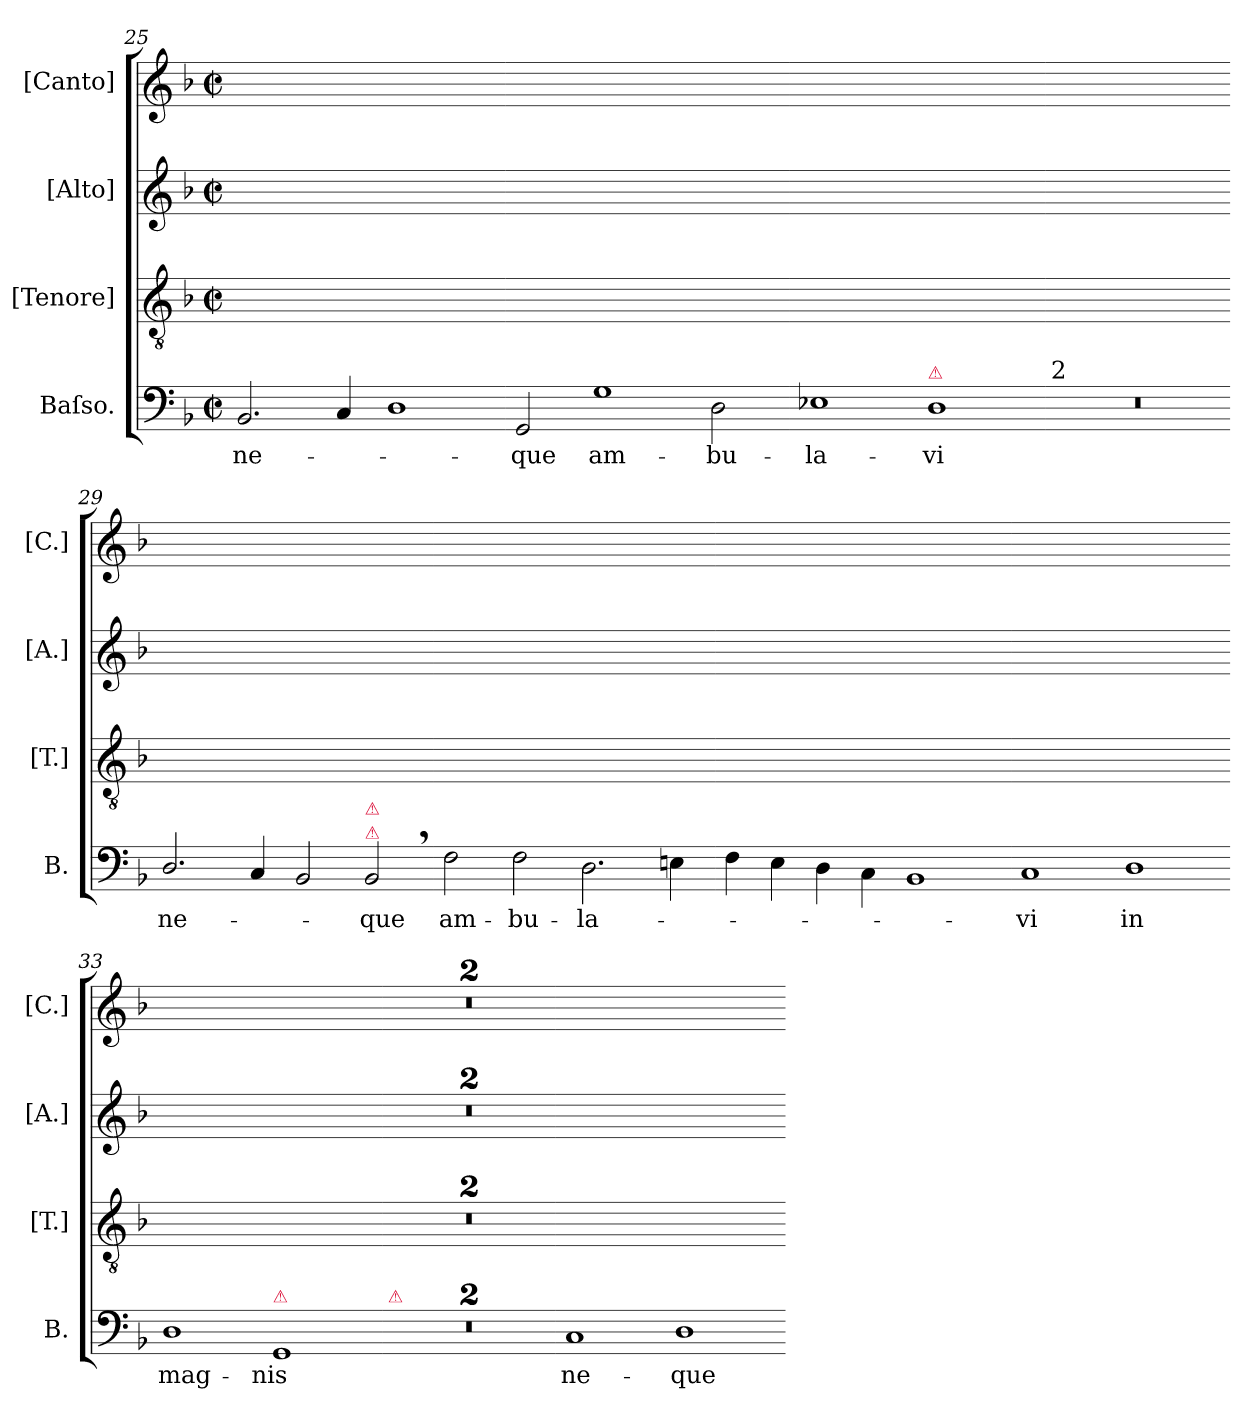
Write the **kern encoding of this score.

**kern	**text	**kern	**kern	**kern
*part4	*part4	*part3	*part2	*part1
*staff4	*staff4	*staff3	*staff2	*staff1
*I"Baſso.	*	*I"[Tenore]	*I"[Alto]	*I"[Canto]
*I'B.	*	*I'[T.]	*I'[A.]	*I'[C.]
*clefF4	*	*clefGv2	*clefG2	*clefG2
*k[b-]	*	*k[b-]	*k[b-]	*k[b-]
*F:	*	*F:	*F:	*F:
*M2/1	*	*M2/1	*M2/1	*M2/1
*met(c|)	*	*met(c|)	*met(c|)	*met(c|)
=25	=25	=25	=25	=25
2.BB-/	ne-	1ryy	1ryy	1ryy
4C/	.	.	.	.
1D	.	1ryy	1ryy	1ryy
=26-	=26-	=26-	=26-	=26-
2GG/	-que	0ryy	0ryy	0ryy
1G\	am-	.	.	.
2D\	-bu-	.	.	.
=27-	=27-	=27-	=27-	=27-
1E-X	-la-	1ryy	1ryy	1ryy
!LO:TX:a:color=crimson:t=⚠	!	!	!	!
1D	-vi	1ryy	1ryy	1ryy
=28-	=28-	=28-	=28-	=28-
!LO:TX:a:t=2	!	!	!	!
0r	.	0ryy	0ryy	0ryy
=29-	=29-	=29-	=29-	=29-
2.D/	ne-	1ryy	1ryy	1ryy
4C/	.	.	.	.
2BB-/	.	1ryy	1ryy	1ryy
!LO:TX:a:color=crimson:t=⚠	!	!	!	!
!LO:TX:a:color=crimson:t=⚠	!	!	!	!
2BB-,</	-que	.	.	.
=30-	=30-	=30-	=30-	=30-
2F\	am-	1ryy	1ryy	1ryy
2F\	-bu-	.	.	.
2.D\	-la-	1ryy	1ryy	1ryy
4En\	.	.	.	.
=31-	=31-	=31-	=31-	=31-
4F\	.	1ryy	1ryy	1ryy
4E\	.	.	.	.
4D\	.	.	.	.
4C\	.	.	.	.
1BB-	.	1ryy	1ryy	1ryy
=32-	=32-	=32-	=32-	=32-
1C	-vi	1ryy	1ryy	1ryy
1D	in	1ryy	1ryy	1ryy
=33-	=33-	=33-	=33-	=33-
1D	mag-	1ryy	1ryy	1ryy
!LO:TX:a:color=crimson:t=⚠	!	!	!	!
1GG	-nis	1ryy	1ryy	1ryy
=34-	=34-	=34-	=34-	=34-
!LO:TX:a:color=crimson:t=⚠	!	!	!	!
0r	.	0ryy	0ryy	0ryy
=35-	=35-	=35-	=35-	=35-
0r	.	0ryy	0ryy	0ryy
=36-	=36-	=36-	=36-	=36-
1C	ne-	1ryy	1ryy	1ryy
1D	-que	1ryy	1ryy	1ryy
=-	=-	=-	=-	=-
*-	*-	*-	*-	*-
